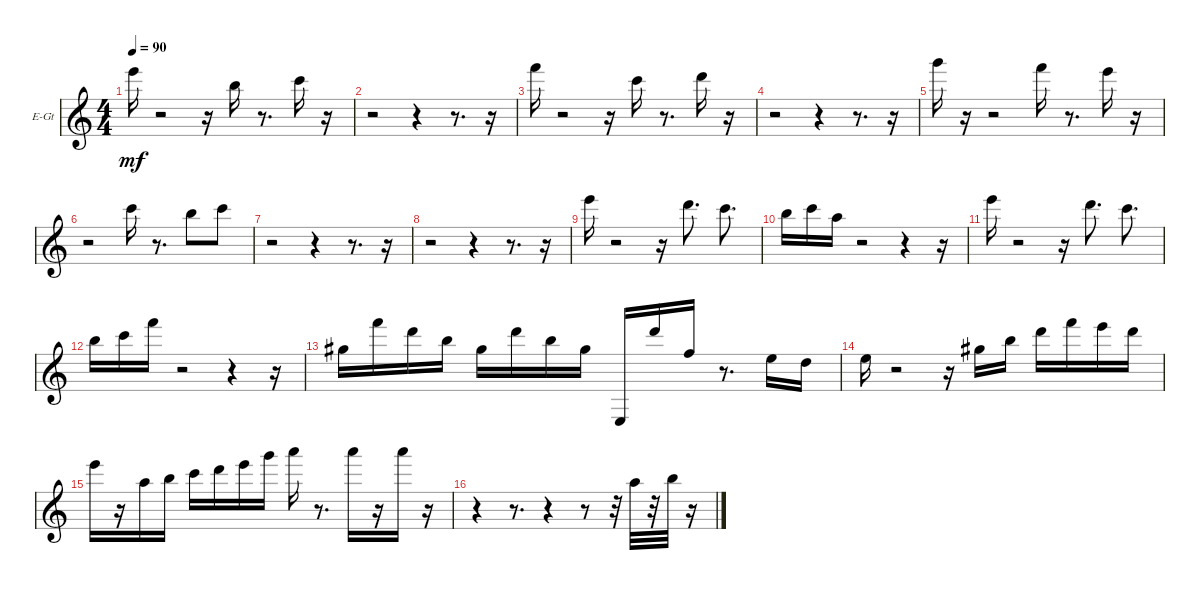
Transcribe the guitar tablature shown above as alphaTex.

\bracketExtendMode groupsimilarinstruments
\firstSystemTrackNameOrientation horizontal
\otherSystemsTrackNameOrientation horizontal
\track ("Electric Guitar" "E-Gt") {mute instrument overdrivenguitar}
\staff {score}
\tuning (E4 B3 G3 D3 A2 E2)
\ts (4 4)
\tempo 90
\clef g2
\scale
0.333333
\ks c
12.1.16{dy mf} r.2 r.16 7.1.16 r.8{d} 8.1.16 r.16 |
\scale
0.333333 r.2 r.4 r.8{d} r.16 |
\scale
0.333333 13.1.16 r.2 r.16 8.1.16 r.8{d} 10.1.16 r.16 |
\scale
0.333333 r.2 r.4 r.8{d} r.16 |
\scale
0.333333 15.1.16 r.16 r.2 13.1.16 r.8{d} 12.1.16 r.16 |
\scale
0.333333 r.2 8.1.16 r.8{d} 7.1.8 8.1.8 |
\scale
0.333333 r.2 r.4 r.8{d} r.16 |
\scale
0.333333 r.2 r.4 r.8{d} r.16 |
\scale
0.333333 12.1.16 r.2 r.16 15.2.8{d} 13.2.8{d} |
\scale
0.333333 12.2.16 13.2.16 14.3.16 r.2 r.4 r.16 |
\scale
0.333333 12.1.16 r.2 r.16 15.2.8{d} 13.2.8{d} |
\scale
0.333333 12.2.16 13.2.16 13.1.16 r.2 r.4 r.16 |
\scale
0.333333 13.3.16 13.1.16 15.2.16 12.2.16 13.3.16 15.2.16 12.2.16 13.3.16 0.6.16 15.2.16 15.4.16 r.8{d} 14.4.16 12.4.16 |
\scale
0.333333 14.4.16 r.2 r.16 13.3.16 12.2.16 15.2.16 13.1.16 12.1.16 15.2.16 |
\scale
0.333333 12.1.16 r.16 14.3.16 12.2.16 13.2.16 15.2.16 12.1.16 15.1.16 17.1.16 r.8{d} 17.1.16 r.16 17.1.16 r.16 |
\scale
0.333333 r.4 r.8{d} r.4 r.8 r.32 14.3.32 r.32 12.2.32 r.16
